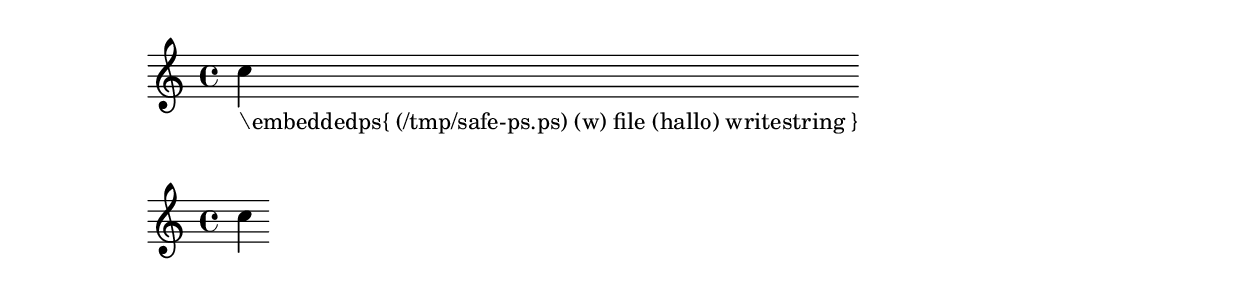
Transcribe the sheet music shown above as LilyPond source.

\version "2.2.0"

\header{
    
    texidoc = "This should not survive lilypond --safe-mode"
    
}

\version "2.2.0"

\header{
    texidoc = "This should not survive lilypond --safe-mode
    --no-pdf --png run, and certainly not write /tmp/safe-ps.ps"
}

\score{
    \notes c''-"\\embeddedps{ (/tmp/safe-ps.ps) (w) file (hallo) writestring }"
}


\score{
    \notes c''
}